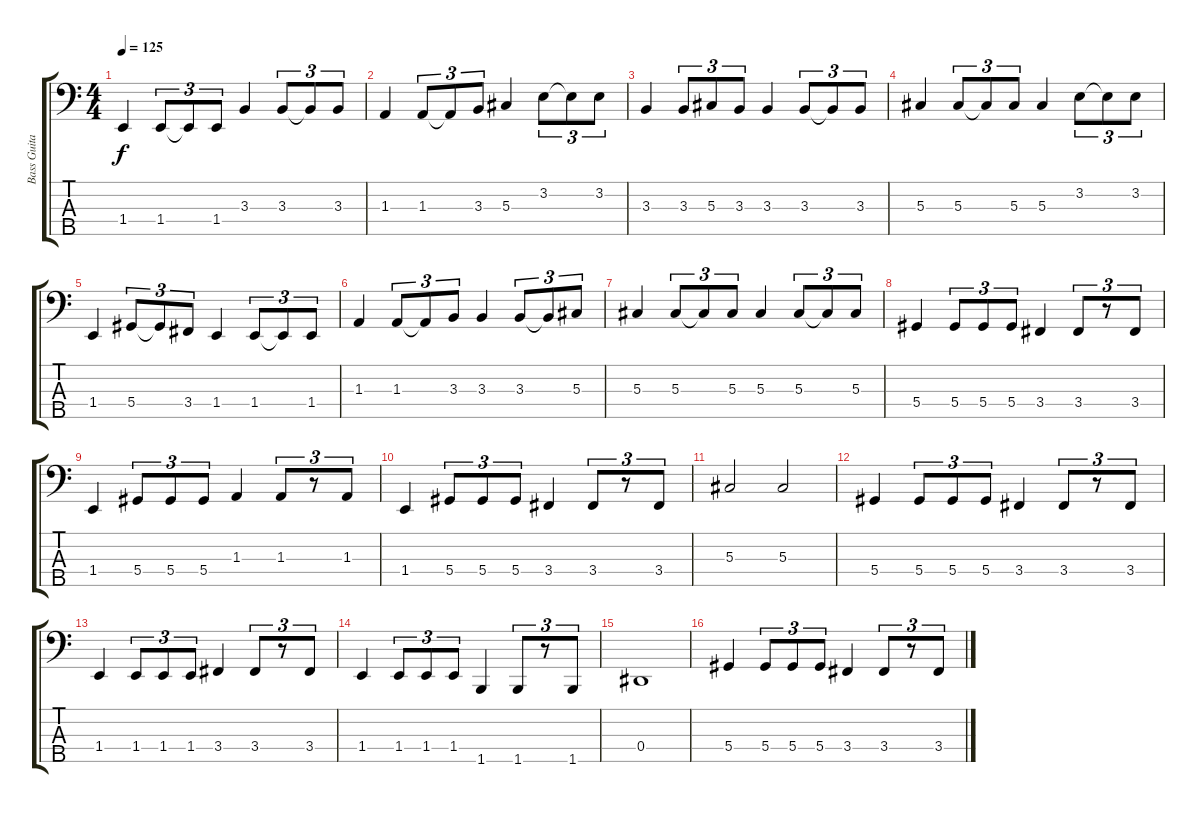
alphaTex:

\track ("Bass Guitar" "Bass Guita") {instrument electricbassfinger}
\staff {score tabs}
\tuning (Gb2 Db2 Ab1 Eb1 Bb0) {hide}
\ts (4 4)
\tempo 125
\clef f4
\ks c
1.4.4{dy f} 1.4.8{tu (3 2)} 1.4{t}.8{tu (3 2)} 1.4.8{tu (3 2)} 3.3.4 3.3.8{tu (3 2)} 3.3{t}.8{tu (3 2)} 3.3.8{tu (3 2)} |
1.3.4 1.3.8{tu (3 2)} 1.3{t}.8{tu (3 2)} 3.3.8{tu (3 2)} 5.3.4 3.2.8{tu (3 2)} 3.2{t}.8{tu (3 2)} 3.2.8{tu (3 2)} |
3.3.4 3.3.8{tu (3 2)} 5.3.8{tu (3 2)} 3.3.8{tu (3 2)} 3.3.4 3.3.8{tu (3 2)} 3.3{t}.8{tu (3 2)} 3.3.8{tu (3 2)} |
5.3.4 5.3.8{tu (3 2)} 5.3{t}.8{tu (3 2)} 5.3.8{tu (3 2)} 5.3.4 3.2.8{tu (3 2)} 3.2{t}.8{tu (3 2)} 3.2.8{tu (3 2)} |
1.4.4 5.4.8{tu (3 2)} 5.4{t}.8{tu (3 2)} 3.4.8{tu (3 2)} 1.4.4 1.4.8{tu (3 2)} 1.4{t}.8{tu (3 2)} 1.4.8{tu (3 2)} |
1.3.4 1.3.8{tu (3 2)} 1.3{t}.8{tu (3 2)} 3.3.8{tu (3 2)} 3.3.4 3.3.8{tu (3 2)} 3.3{t}.8{tu (3 2)} 5.3.8{tu (3 2)} |
5.3.4 5.3.8{tu (3 2)} 5.3{t}.8{tu (3 2)} 5.3.8{tu (3 2)} 5.3.4 5.3.8{tu (3 2)} 5.3{t}.8{tu (3 2)} 5.3.8{tu (3 2)} |
5.4.4 5.4.8{tu (3 2)} 5.4.8{tu (3 2)} 5.4.8{tu (3 2)} 3.4.4 3.4.8{tu (3 2)} r.8{tu (3 2)} 3.4.8{tu (3 2)} |
1.4.4 5.4.8{tu (3 2)} 5.4.8{tu (3 2)} 5.4.8{tu (3 2)} 1.3.4 1.3.8{tu (3 2)} r.8{tu (3 2)} 1.3.8{tu (3 2)} |
1.4.4 5.4.8{tu (3 2)} 5.4.8{tu (3 2)} 5.4.8{tu (3 2)} 3.4.4 3.4.8{tu (3 2)} r.8{tu (3 2)} 3.4.8{tu (3 2)} |
5.3.2 5.3.2 |
5.4.4 5.4.8{tu (3 2)} 5.4.8{tu (3 2)} 5.4.8{tu (3 2)} 3.4.4 3.4.8{tu (3 2)} r.8{tu (3 2)} 3.4.8{tu (3 2)} |
1.4.4 1.4.8{tu (3 2)} 1.4.8{tu (3 2)} 1.4.8{tu (3 2)} 3.4.4 3.4.8{tu (3 2)} r.8{tu (3 2)} 3.4.8{tu (3 2)} |
1.4.4 1.4.8{tu (3 2)} 1.4.8{tu (3 2)} 1.4.8{tu (3 2)} 1.5.4 1.5.8{tu (3 2)} r.8{tu (3 2)} 1.5.8{tu (3 2)} |
0.4.1 |
5.4.4 5.4.8{tu (3 2)} 5.4.8{tu (3 2)} 5.4.8{tu (3 2)} 3.4.4 3.4.8{tu (3 2)} r.8{tu (3 2)} 3.4.8{tu (3 2)}
